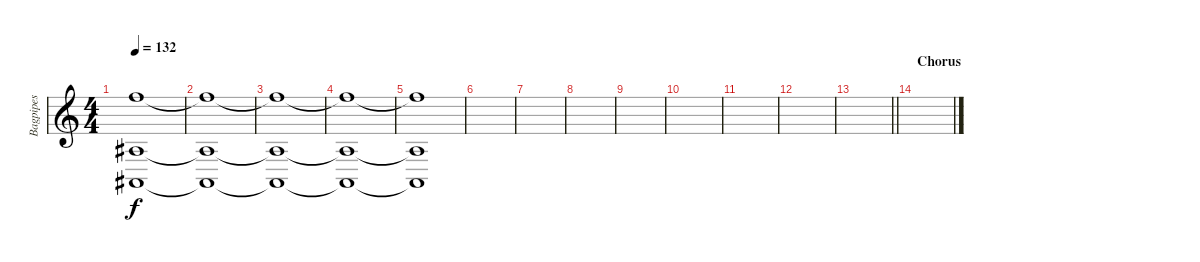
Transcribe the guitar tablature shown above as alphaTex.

\track ("Bagpipes" "Bagpipes") {instrument bagpipe}
\staff {score}
\tuning (E4 B3 G3 D3 A2 E2) {hide}
\ts (4 4)
\tempo 132
\clef g2
\ks c
(13.1{t} 3.3{t} 6.6{t}).1{dy f} |
(13.1{t} 3.3{t} 6.6{t}).1{volume 5} |
(13.1{t} 3.3{t} 6.6{t}).1 |
(13.1{t} 3.3{t} 6.6{t}).1 |
(13.1{t} 3.3{t} 6.6{t}).1 |
|
|
|
|
|
|
|
\barLineRight lightlight
|
\section ("" "Chorus")
